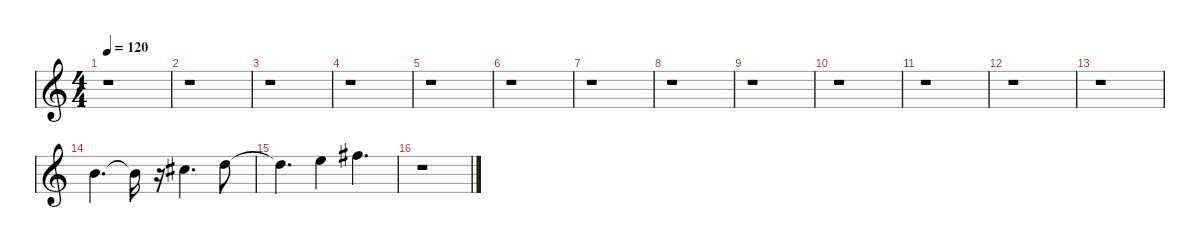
\defaultSystemsLayout 4
\hideDynamics
\bracketExtendMode nobrackets
\singleTrackTrackNamePolicy hidden
\multiTrackTrackNamePolicy hidden
\firstSystemTrackNameMode fullname
\firstSystemTrackNameOrientation horizontal
\otherSystemsTrackNameOrientation horizontal
\track ("Synthesizer 1" "pad.synth.") {instrument pad7halo}
\staff {score}
\tuning (E4 B3 G3 D3 A2 E2)
\ts (4 4)
\tempo 120
\clef g2
\ks c
r.1{dy mf beam Down} |
r.1{beam Down} |
r.1{beam Down} |
r.1{beam Down} |
r.1{beam Down} |
r.1{beam Down} |
r.1{beam Down} |
r.1{beam Down} |
r.1{beam Down} |
r.1{beam Down} |
r.1{beam Down} |
r.1{beam Down} |
r.1{beam Down} |
7.1.4{d beam Down} 7.1{t}.16{dy f beam Down} r.16{beam Down} 9.1{acc #}.4{d dy mf beam Down} 10.1.8{beam Down} |
10.1{t}.4{d dy f beam Down} 12.1.4{dy mf beam Down} 14.1{acc #}.4{d beam Down} |
r.1{beam Down}
